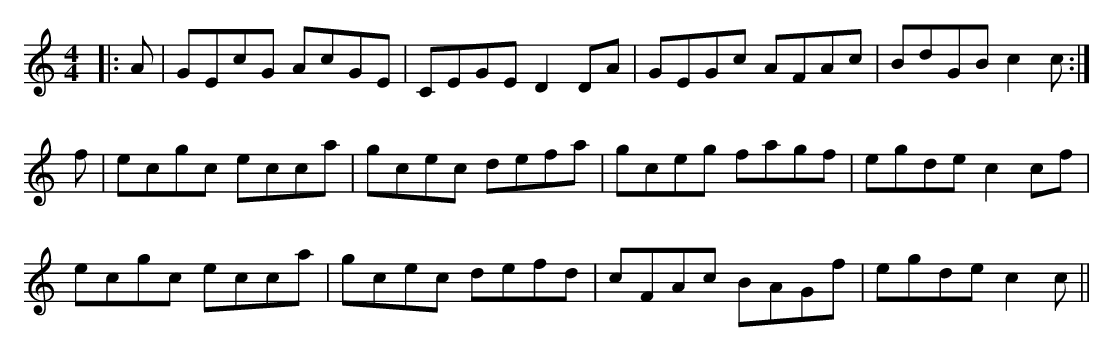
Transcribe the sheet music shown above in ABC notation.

X:1
M:4/4
K:C
|:A|GEcG AcGE|CEGE D2DA|GEGc AFAc|BdGB c2c:|
f|ecgc ecca|gcec defa|gceg fagf|egde c2cf|
ecgc ecca|gcec defd|cFAc BAGf|egde c2c||
